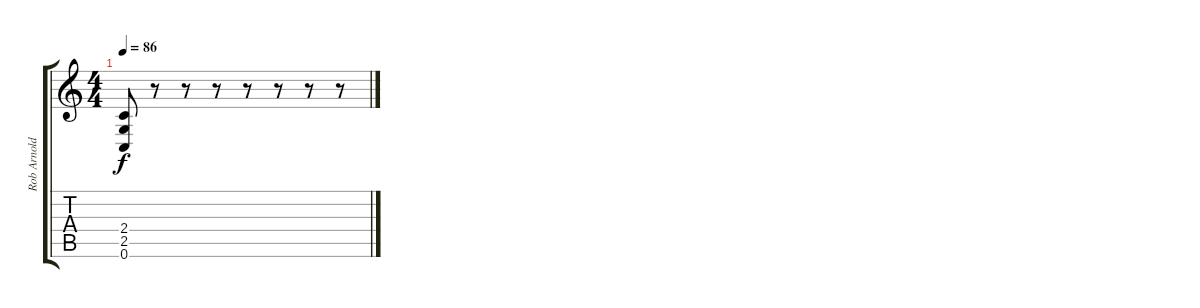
\track ("Rob Arnold" "Rob Arnold") {instrument distortionguitar}
\staff {score tabs}
\tuning (C4 G3 Eb3 Bb2 F2 C2) {hide}
\ts (4 4)
\tempo 86
\clef g2
\ks c
(2.4 2.5 0.6).8{dy f} r.8 r.8 r.8 r.8 r.8 r.8 r.8
